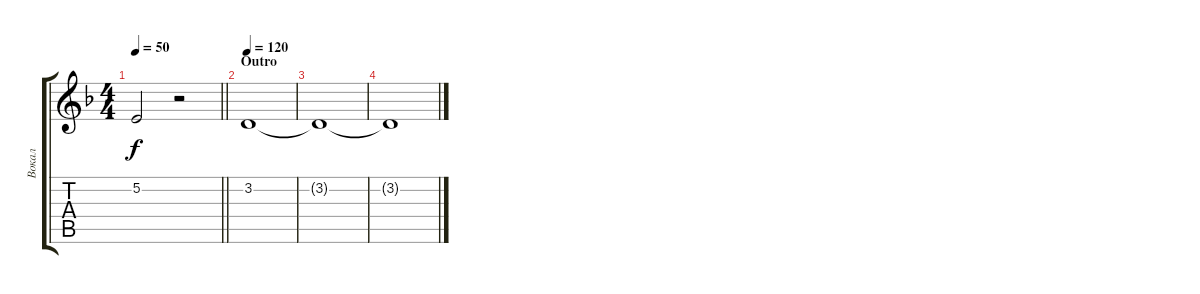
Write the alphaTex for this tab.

\track ("Вокал" "Вокал") {instrument trumpet}
\staff {score tabs}
\tuning (E4 B3 G3 D3 A2 E2) {hide}
\ts (4 4)
\tempo 50
\clef g2
\barLineRight lightlight
\ks dminor
5.2.2{dy f} r.2 |
\section ("" "Outro")
\tempo 120
3.2.1{volume 0} |
3.2{t}.1 |
3.2{t}.1
